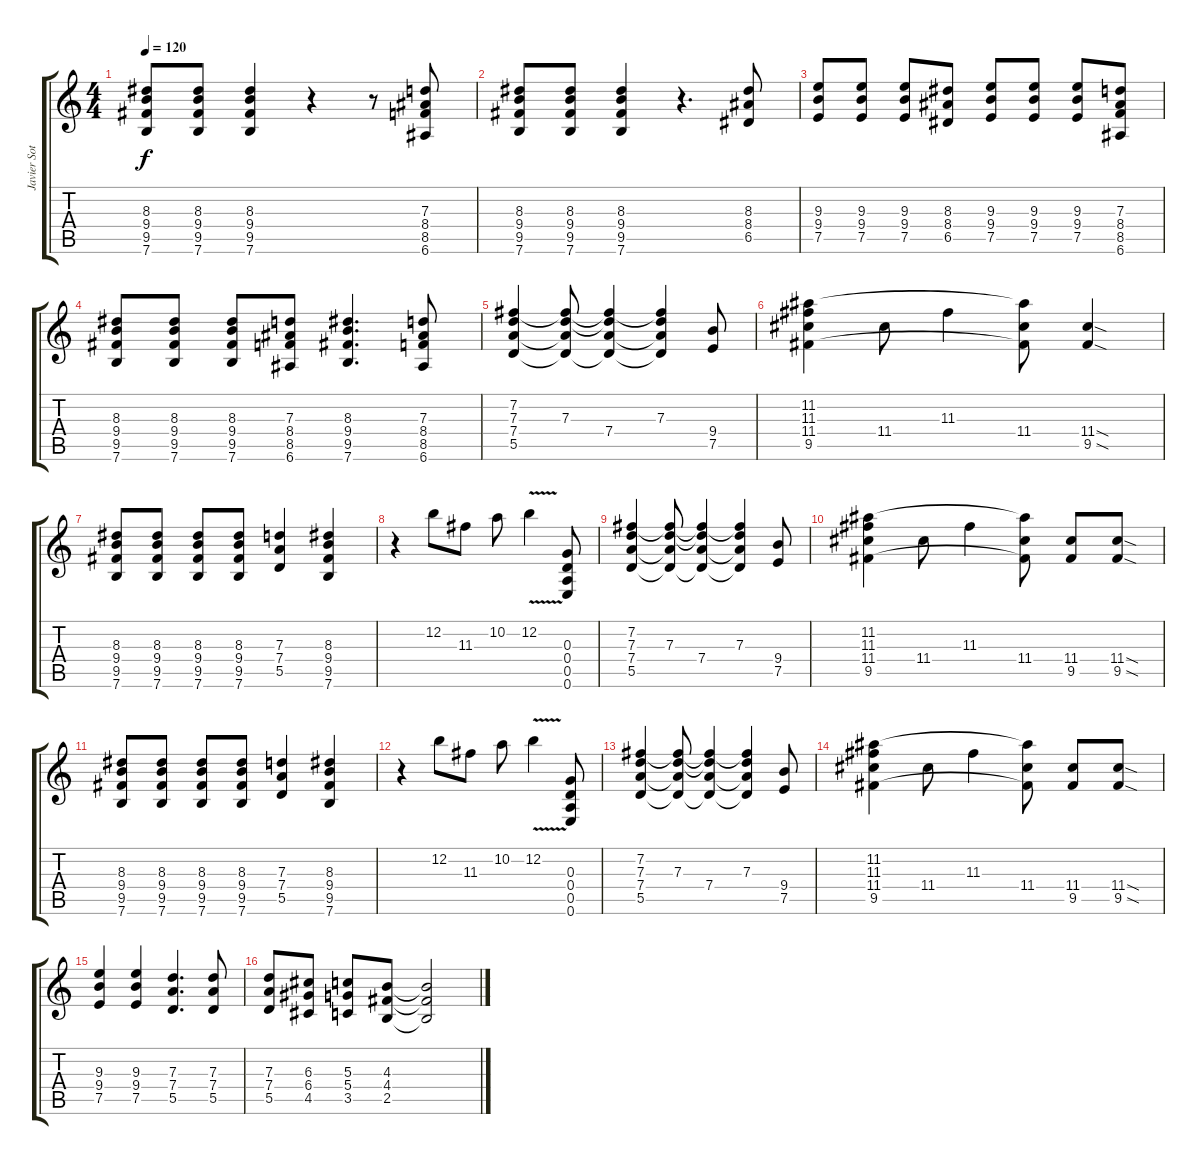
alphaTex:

\track ("Javier Soto - Guitarra" "Javier Sot") {instrument overdrivenguitar}
\staff {score tabs}
\tuning (E4 B3 G3 D3 A2 E2) {hide}
\ts (4 4)
\tempo 120
\clef g2
\ks c
(8.3 9.4 9.5 7.6).8{dy f} (8.3 9.4 9.5 7.6).8 (8.3 9.4 9.5 7.6).4 r.4 r.8 (7.3 8.4 8.5 6.6).8 |
(8.3 9.4 9.5 7.6).8 (8.3 9.4 9.5 7.6).8 (8.3 9.4 9.5 7.6).4 r.4{d} (8.3 8.4 6.5).8 |
(9.3 9.4 7.5).8 (9.3 9.4 7.5).8 (9.3 9.4 7.5).8 (8.3 8.4 6.5).8 (9.3 9.4 7.5).8 (9.3 9.4 7.5).8 (9.3 9.4 7.5).8 (7.3 8.4 8.5 6.6).8 |
(8.3 9.4 9.5 7.6).8 (8.3 9.4 9.5 7.6).8 (8.3 9.4 9.5 7.6).8 (7.3 8.4 8.5 6.6).8 (8.3 9.4 9.5 7.6).4{d} (7.3 8.4 8.5 6.6).8 |
(7.2 7.3 7.4 5.5).4 (7.2{t} 7.3 7.4{t} 5.5{t}).8 (7.2{t} 7.3{t} 7.4 5.5{t}).4 (7.2{t} 7.3 7.4{t} 5.5{t}).4 (9.4 7.5).8 |
(11.2 11.3 11.4 9.5).4 11.4.8 11.3.4 (11.2{t} 11.4 9.5{t}).8 (11.4{sod} 9.5{sod}).4 |
(8.3 9.4 9.5 7.6).8 (8.3 9.4 9.5 7.6).8 (8.3 9.4 9.5 7.6).8 (8.3 9.4 9.5 7.6).8 (7.3 7.4 5.5).4 (8.3 9.4 9.5 7.6).4 |
r.4 12.2.8 11.3.8 10.2.8 12.2{v}.4 (0.3 0.4 0.5 0.6).8 |
(7.2 7.3 7.4 5.5).4 (7.2{t} 7.3 7.4{t} 5.5{t}).8 (7.2{t} 7.3{t} 7.4 5.5{t}).4 (7.2{t} 7.3 7.4{t} 5.5{t}).4 (9.4 7.5).8 |
(11.2 11.3 11.4 9.5).4 11.4.8 11.3.4 (11.2{t} 11.4 9.5{t}).8 (11.4 9.5).8 (11.4{sod} 9.5{sod}).8 |
(8.3 9.4 9.5 7.6).8 (8.3 9.4 9.5 7.6).8 (8.3 9.4 9.5 7.6).8 (8.3 9.4 9.5 7.6).8 (7.3 7.4 5.5).4 (8.3 9.4 9.5 7.6).4 |
r.4 12.2.8 11.3.8 10.2.8 12.2{v}.4 (0.3 0.4 0.5 0.6).8 |
(7.2 7.3 7.4 5.5).4 (7.2{t} 7.3 7.4{t} 5.5{t}).8 (7.2{t} 7.3{t} 7.4 5.5{t}).4 (7.2{t} 7.3 7.4{t} 5.5{t}).4 (9.4 7.5).8 |
(11.2 11.3 11.4 9.5).4 11.4.8 11.3.4 (11.2{t} 11.4 9.5{t}).8 (11.4 9.5).8 (11.4{sod} 9.5{sod}).8 |
(9.3 9.4 7.5).4 (9.3 9.4 7.5).4 (7.3 7.4 5.5).4{d} (7.3 7.4 5.5).8 |
(7.3 7.4 5.5).8 (6.3 6.4 4.5).8 (5.3 5.4 3.5).8 (4.3 4.4 2.5).8 (4.3{t} 4.4{t} 2.5{t}).2
